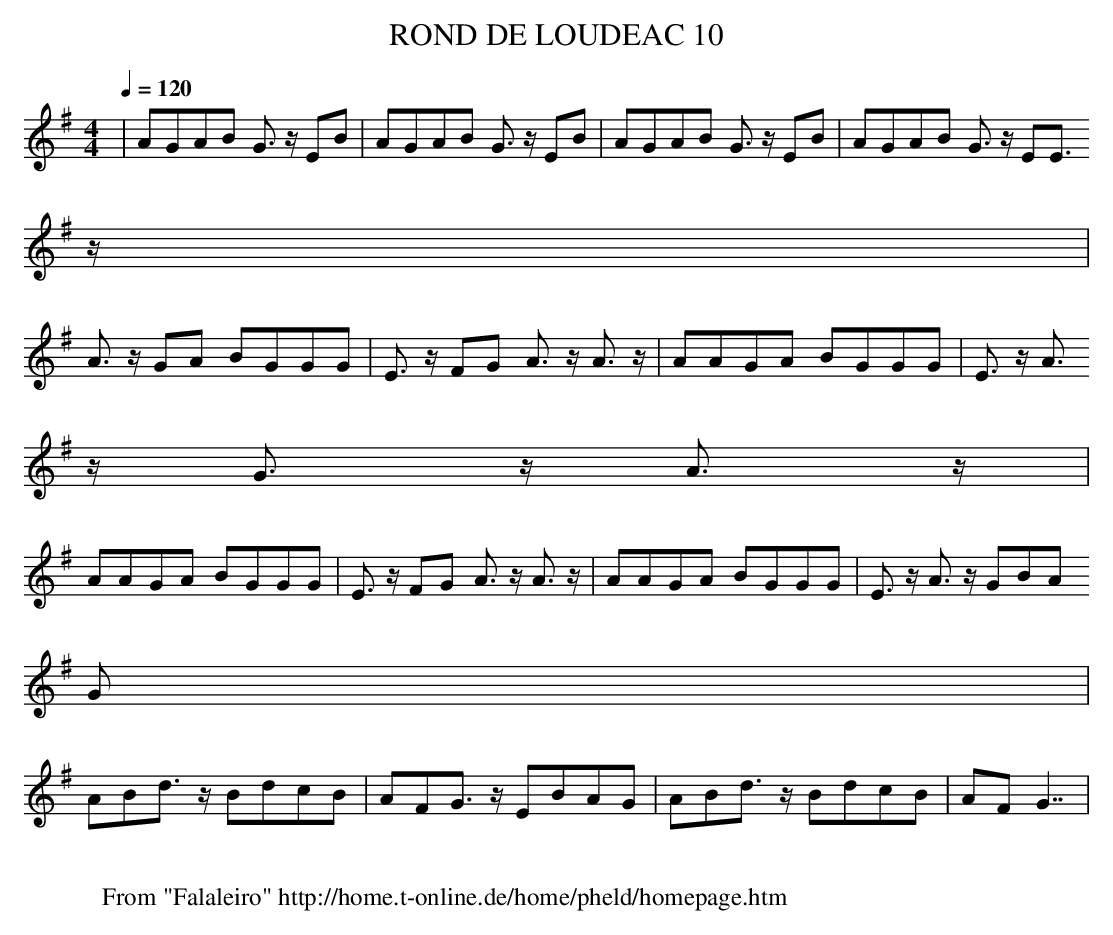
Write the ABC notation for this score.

X:1
T:ROND DE LOUDEAC 10
M:4/4
L:1/8
Q:1/4=120
K:G
|AGAB G3/2 z/2 EB|AGAB G3/2 z/2 EB|AGAB G3/2 z/2 EB|AGAB G3/2 z/2 EE3/2
z/2 |
A3/2 z/2 GA BGGG|E3/2 z/2 FG A3/2 z/2 A3/2 z/2 |AAGA BGGG|E3/2 z/2 A3/2
z/2 G3/2 z/2 A3/2 z/2 |
AAGA BGGG|E3/2 z/2 FG A3/2 z/2 A3/2 z/2 |AAGA BGGG|E3/2 z/2 A3/2 z/2 GBA
G|
ABd3/2 z/2 BdcB|AFG3/2 z/2 EBAG|ABd3/2 z/2 BdcB|AFG7/2|
W:
W: From "Falaleiro" http://home.t-online.de/home/pheld/homepage.htm
